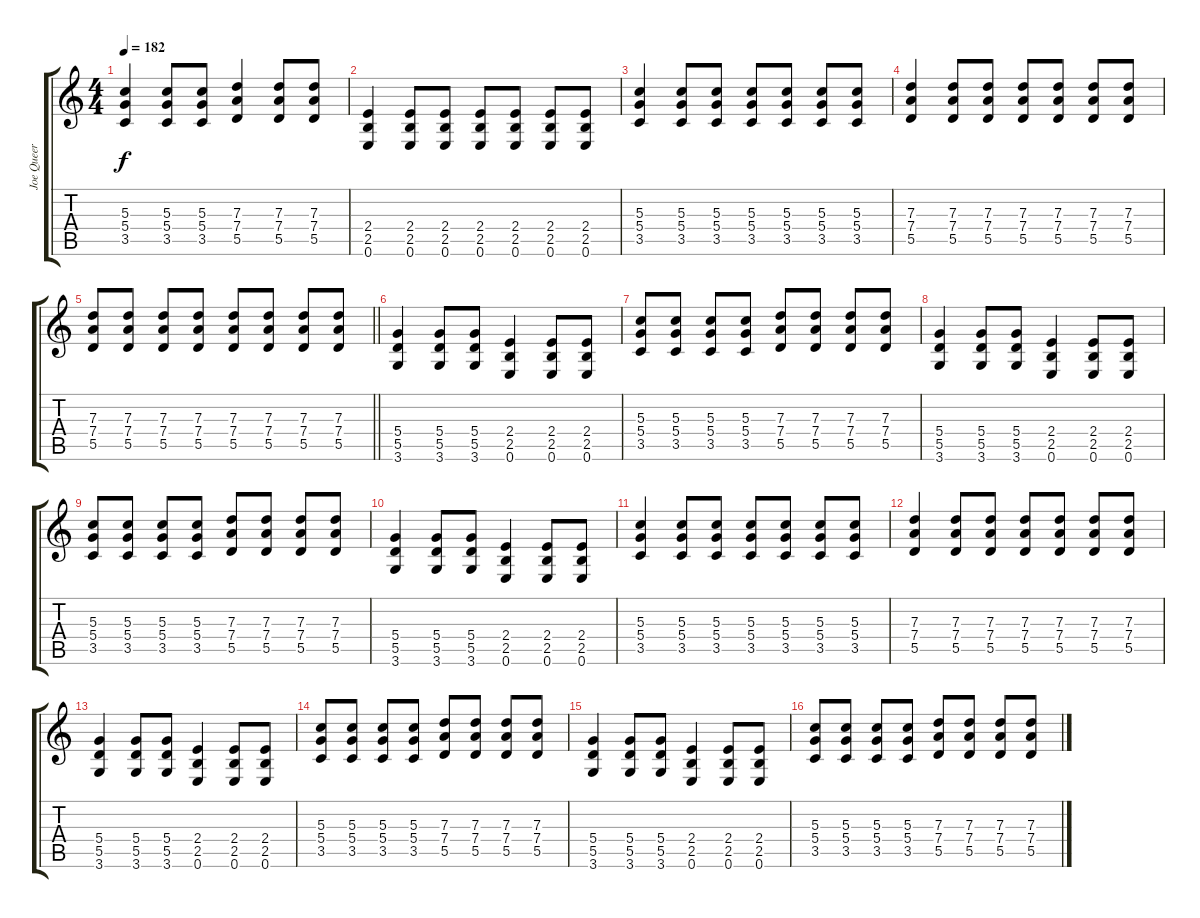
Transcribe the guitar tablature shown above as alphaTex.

\track ("Joe Queer" "Joe Queer") {instrument distortionguitar}
\staff {score tabs}
\tuning (E4 B3 G3 D3 A2 E2) {hide}
\ts (4 4)
\tempo 182
\clef g2
\ks c
(5.3 5.4 3.5).4{dy f} (5.3 5.4 3.5).8 (5.3 5.4 3.5).8 (7.3 7.4 5.5).4 (7.3 7.4 5.5).8 (7.3 7.4 5.5).8 |
(2.4 2.5 0.6).4 (2.4 2.5 0.6).8 (2.4 2.5 0.6).8 (2.4 2.5 0.6).8 (2.4 2.5 0.6).8 (2.4 2.5 0.6).8 (2.4 2.5 0.6).8 |
(5.3 5.4 3.5).4 (5.3 5.4 3.5).8 (5.3 5.4 3.5).8 (5.3 5.4 3.5).8 (5.3 5.4 3.5).8 (5.3 5.4 3.5).8 (5.3 5.4 3.5).8 |
(7.3 7.4 5.5).4 (7.3 7.4 5.5).8 (7.3 7.4 5.5).8 (7.3 7.4 5.5).8 (7.3 7.4 5.5).8 (7.3 7.4 5.5).8 (7.3 7.4 5.5).8 |
\barLineRight lightlight
(7.3 7.4 5.5).8 (7.3 7.4 5.5).8 (7.3 7.4 5.5).8 (7.3 7.4 5.5).8 (7.3 7.4 5.5).8 (7.3 7.4 5.5).8 (7.3 7.4 5.5).8 (7.3 7.4 5.5).8 |
\section ("" "")
(5.4 5.5 3.6).4 (5.4 5.5 3.6).8 (5.4 5.5 3.6).8 (2.4 2.5 0.6).4 (2.4 2.5 0.6).8 (2.4 2.5 0.6).8 |
(5.3 5.4 3.5).8 (5.3 5.4 3.5).8 (5.3 5.4 3.5).8 (5.3 5.4 3.5).8 (7.3 7.4 5.5).8 (7.3 7.4 5.5).8 (7.3 7.4 5.5).8 (7.3 7.4 5.5).8 |
(5.4 5.5 3.6).4 (5.4 5.5 3.6).8 (5.4 5.5 3.6).8 (2.4 2.5 0.6).4 (2.4 2.5 0.6).8 (2.4 2.5 0.6).8 |
(5.3 5.4 3.5).8 (5.3 5.4 3.5).8 (5.3 5.4 3.5).8 (5.3 5.4 3.5).8 (7.3 7.4 5.5).8 (7.3 7.4 5.5).8 (7.3 7.4 5.5).8 (7.3 7.4 5.5).8 |
(5.4 5.5 3.6).4 (5.4 5.5 3.6).8 (5.4 5.5 3.6).8 (2.4 2.5 0.6).4 (2.4 2.5 0.6).8 (2.4 2.5 0.6).8 |
(5.3 5.4 3.5).4 (5.3 5.4 3.5).8 (5.3 5.4 3.5).8 (5.3 5.4 3.5).8 (5.3 5.4 3.5).8 (5.3 5.4 3.5).8 (5.3 5.4 3.5).8 |
(7.3 7.4 5.5).4 (7.3 7.4 5.5).8 (7.3 7.4 5.5).8 (7.3 7.4 5.5).8 (7.3 7.4 5.5).8 (7.3 7.4 5.5).8 (7.3 7.4 5.5).8 |
(5.4 5.5 3.6).4 (5.4 5.5 3.6).8 (5.4 5.5 3.6).8 (2.4 2.5 0.6).4 (2.4 2.5 0.6).8 (2.4 2.5 0.6).8 |
(5.3 5.4 3.5).8 (5.3 5.4 3.5).8 (5.3 5.4 3.5).8 (5.3 5.4 3.5).8 (7.3 7.4 5.5).8 (7.3 7.4 5.5).8 (7.3 7.4 5.5).8 (7.3 7.4 5.5).8 |
(5.4 5.5 3.6).4 (5.4 5.5 3.6).8 (5.4 5.5 3.6).8 (2.4 2.5 0.6).4 (2.4 2.5 0.6).8 (2.4 2.5 0.6).8 |
(5.3 5.4 3.5).8 (5.3 5.4 3.5).8 (5.3 5.4 3.5).8 (5.3 5.4 3.5).8 (7.3 7.4 5.5).8 (7.3 7.4 5.5).8 (7.3 7.4 5.5).8 (7.3 7.4 5.5).8
